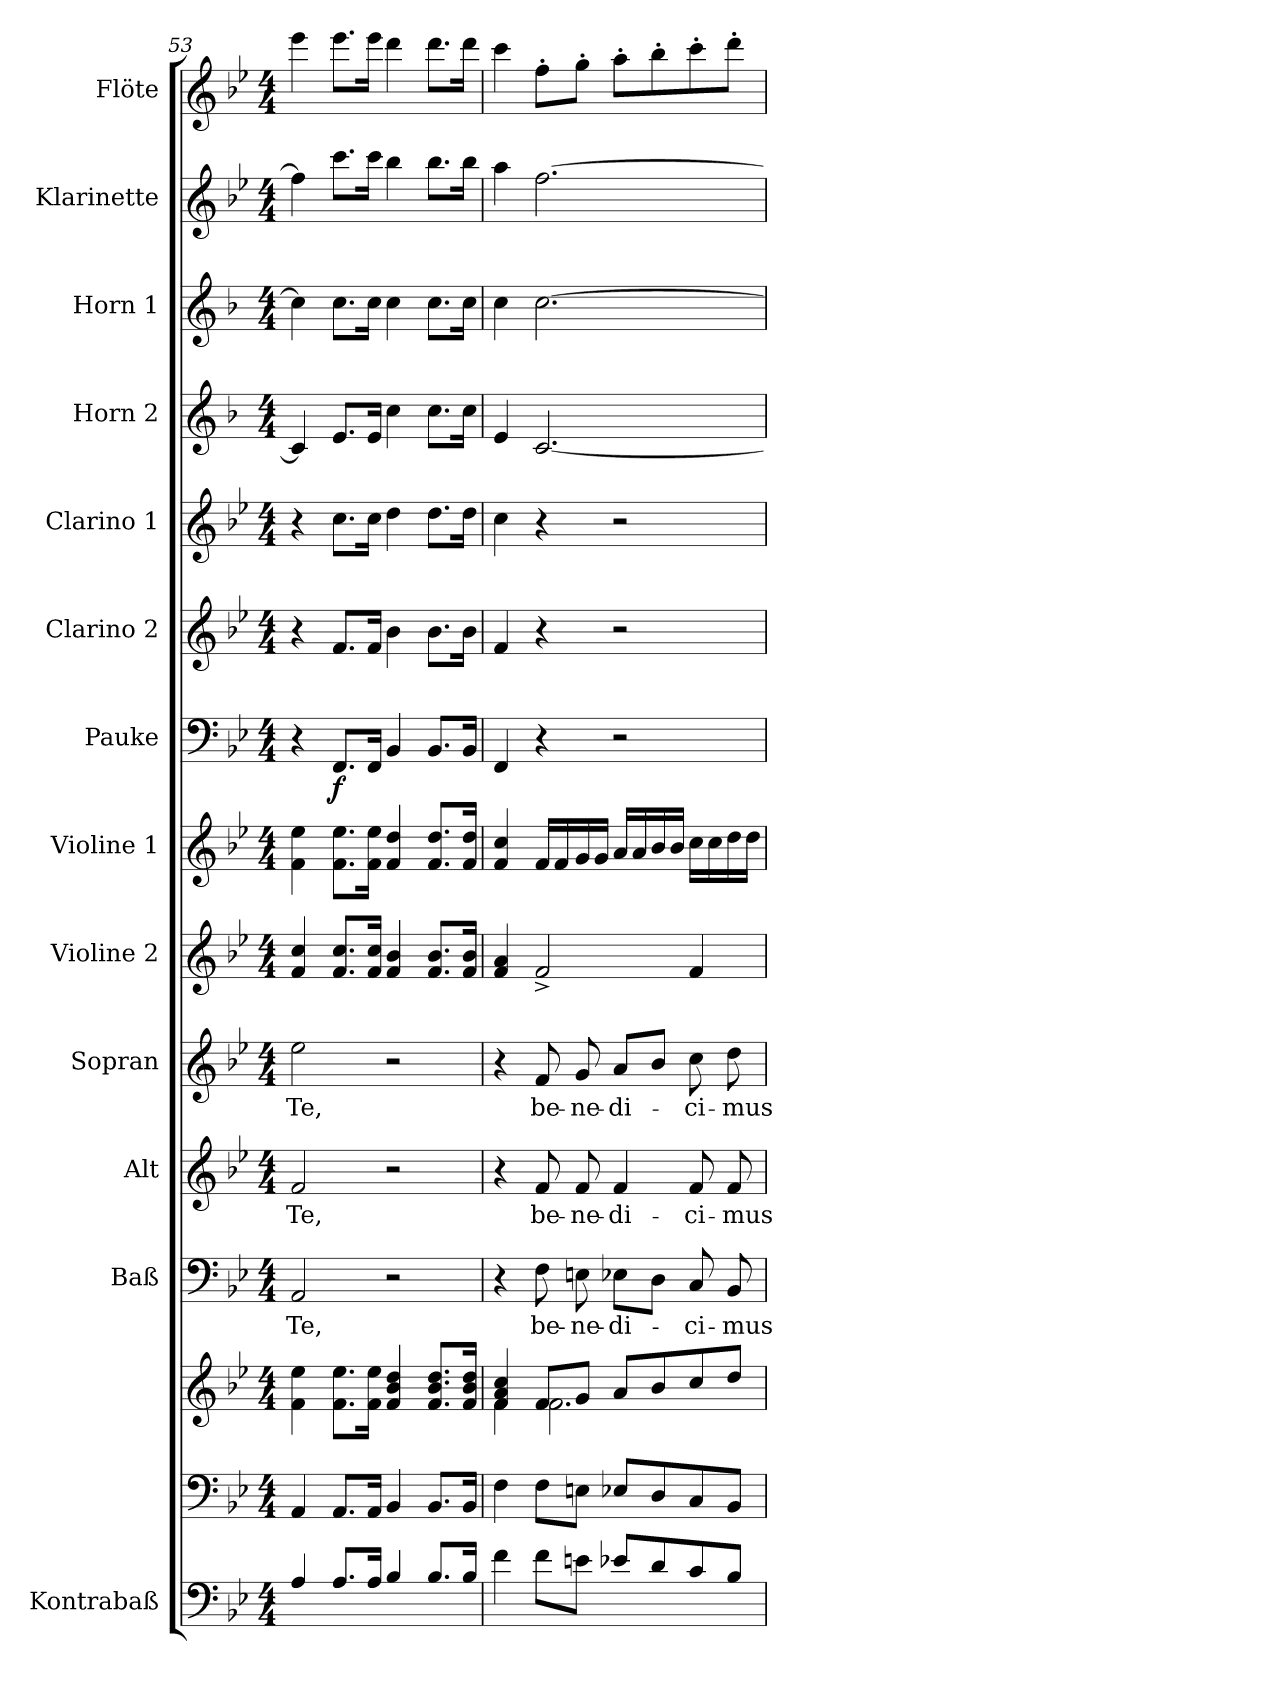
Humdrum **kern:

**kern	**kern	**kern	**kern	**text	**kern	**text	**kern	**text	**kern	**kern	**kern	**dynam	**kern	**kern	**kern	**kern	**kern	**kern
*part14	*part13	*part13	*part12	*part12	*part11	*part11	*part10	*part10	*part9	*part8	*part7	*part7	*part6	*part5	*part4	*part3	*part2	*part1
*staff15	*staff14	*staff13	*staff12	*staff12	*staff11	*staff11	*staff10	*staff10	*staff9	*staff8	*staff7	*staff7	*staff6	*staff5	*staff4	*staff3	*staff2	*staff1
*I"Kontrabaß	*	*	*I"Baß	*	*I"Alt	*	*I"Sopran	*	*I"Violine 2	*I"Violine 1	*I"Pauke	*	*I"Clarino 2	*I"Clarino 1	*I"Horn 2	*I"Horn 1	*I"Klarinette	*I"Flöte
*I'Kb	*	*	*I'Baß	*	*I'Alt	*	*I'Sop	*	*I'Vln. 2	*I'Vln. 1	*I'Pk.	*	*	*	*I'Hrn. 2	*I'Hrn. 1	*	*I'Fl.
*clefF4	*clefF4	*clefG2	*clefF4	*	*clefG2	*	*clefG2	*	*clefG2	*clefG2	*clefF4	*	*clefG2	*clefG2	*clefG2	*clefG2	*clefG2	*clefG2
*ITrd7c12	*	*	*	*	*	*	*	*	*	*	*	*	*ITrd7c12	*ITrd7c12	*ITrd4c7	*ITrd4c7	*	*
*k[b-e-]	*k[b-e-]	*k[b-e-]	*k[b-e-]	*	*k[b-e-]	*	*k[b-e-]	*	*k[b-e-]	*k[b-e-]	*k[b-e-]	*	*k[b-e-]	*k[b-e-]	*k[b-e-]	*k[b-e-]	*k[b-e-]	*k[b-e-]
*B-:	*B-:	*B-:	*B-:	*	*B-:	*	*B-:	*	*B-:	*B-:	*B-:	*	*B-:	*B-:	*B-:	*B-:	*B-:	*B-:
*M4/4	*M4/4	*M4/4	*M4/4	*	*M4/4	*	*M4/4	*	*M4/4	*M4/4	*M4/4	*	*M4/4	*M4/4	*M4/4	*M4/4	*M4/4	*M4/4
=53	=53	=53	=53	=53	=53	=53	=53	=53	=53	=53	=53	=53	=53	=53	=53	=53	=53	=53
!	!	!	!	!LO:LY:b	!	!LO:LY:b	!	!LO:LY:b	!	!	!	!	!	!	!	!	!	!
4AA/	4AA/	4f\ 4ee-\	2AA/	Te,	2f/	Te,	2ee-\	Te,	4f/ 4cc/	4f\ 4ee-\	4r	.	4r	4r	4F/]	4f\]	4ff\]	4eee-\
!	!	!	!	!	!	!	!	!	!	!	!	!LO:DY:b	!	!	!	!	!	!
8.AA/L	8.AA/L	8.f\ 8.ee-\L	.	.	.	.	.	.	8.f/ 8.cc/L	8.f\ 8.ee-\L	8.FF/L	f	8.F/L	8.c\L	8.A/L	8.f\L	8.ccc\L	8.eee-\L
16AA/Jk	16AA/Jk	16f\ 16ee-\Jk	.	.	.	.	.	.	16f/ 16cc/Jk	16f\ 16ee-\Jk	16FF/Jk	.	16F/Jk	16c\Jk	16A/Jk	16f\Jk	16ccc\Jk	16eee-\Jk
4BB-/	4BB-/	4f/ 4b-/ 4dd/	2r	.	2r	.	2r	.	4f/ 4b-/	4f/ 4dd/	4BB-/	.	4B-\	4d\	4f\	4f\	4bb-\	4ddd\
8.BB-/L	8.BB-/L	8.f/ 8.b-/ 8.dd/L	.	.	.	.	.	.	8.f/ 8.b-/L	8.f/ 8.dd/L	8.BB-/L	.	8.B-\L	8.d\L	8.f\L	8.f\L	8.bb-\L	8.ddd\L
16BB-/Jk	16BB-/Jk	16f/ 16b-/ 16dd/Jk	.	.	.	.	.	.	16f/ 16b-/Jk	16f/ 16dd/Jk	16BB-/Jk	.	16B-\Jk	16d\Jk	16f\Jk	16f\Jk	16bb-\Jk	16ddd\Jk
=54	=54	=54	=54	=54	=54	=54	=54	=54	=54	=54	=54	=54	=54	=54	=54	=54	=54	=54
*	*	*^	*	*	*	*	*	*	*	*	*	*	*	*	*	*	*	*
4F\	4F\	4f/ 4a/ 4cc/	4f\	4r	.	4r	.	4r	.	4f/ 4a/	4f/ 4cc/	4FF/	.	4F/	4c\	4A/	4f\	4aa\	4ccc\
!	!	!	!	!	!LO:LY:b	!	!LO:LY:b	!	!LO:LY:b	!	!	!	!	!	!	!	!	!	!
8F\L	8F\L	8f/L	2.f\	8F\	be-	8f/	be-	8f/	be-	2f^</	16f/LL	4r	.	4r	4r	[2.F/	[2.f\	[2.ff\	8ff'>\L
.	.	.	.	.	.	.	.	.	.	.	16f/	.	.	.	.	.	.	.	.
!	!	!	!	!	!LO:LY:b	!	!LO:LY:b	!	!LO:LY:b	!	!	!	!	!	!	!	!	!	!
8En\J	8En\J	8g/J	.	8En\	-ne-	8f/	-ne-	8g/	-ne-	.	16g/	.	.	.	.	.	.	.	8gg'>\J
.	.	.	.	.	.	.	.	.	.	.	16g/JJ	.	.	.	.	.	.	.	.
!	!	!	!	!	!LO:LY:b	!	!LO:LY:b	!	!LO:LY:b	!	!	!	!	!	!	!	!	!	!
8E-X/L	8E-X/L	8a/L	.	8E-X\L	-di-	4f/	-di-	8a/L	-di-	.	16a/LL	2r	.	2r	2r	.	.	.	8aa'>\L
.	.	.	.	.	.	.	.	.	.	.	16a/	.	.	.	.	.	.	.	.
8D/	8D/	8b-/	.	8D\J	.	.	.	8b-/J	.	.	16b-/	.	.	.	.	.	.	.	8bb-'>\
.	.	.	.	.	.	.	.	.	.	.	16b-/JJ	.	.	.	.	.	.	.	.
!	!	!	!	!	!LO:LY:b	!	!LO:LY:b	!	!LO:LY:b	!	!	!	!	!	!	!	!	!	!
8C/	8C/	8cc/	.	8C/	-ci-	8f/	-ci-	8cc\	-ci-	4f/	16cc\LL	.	.	.	.	.	.	.	8ccc'>\
.	.	.	.	.	.	.	.	.	.	.	16cc\	.	.	.	.	.	.	.	.
!	!	!	!	!	!LO:LY:b	!	!LO:LY:b	!	!LO:LY:b	!	!	!	!	!	!	!	!	!	!
8BB-/J	8BB-/J	8dd/J	.	8BB-/	-mus	8f/	-mus	8dd\	-mus	.	16dd\	.	.	.	.	.	.	.	8ddd'>\J
.	.	.	.	.	.	.	.	.	.	.	16dd\JJ	.	.	.	.	.	.	.	.
*	*	*v	*v	*	*	*	*	*	*	*	*	*	*	*	*	*	*	*	*
=	=	=	=	=	=	=	=	=	=	=	=	=	=	=	=	=	=	=
*-	*-	*-	*-	*-	*-	*-	*-	*-	*-	*-	*-	*-	*-	*-	*-	*-	*-	*-
